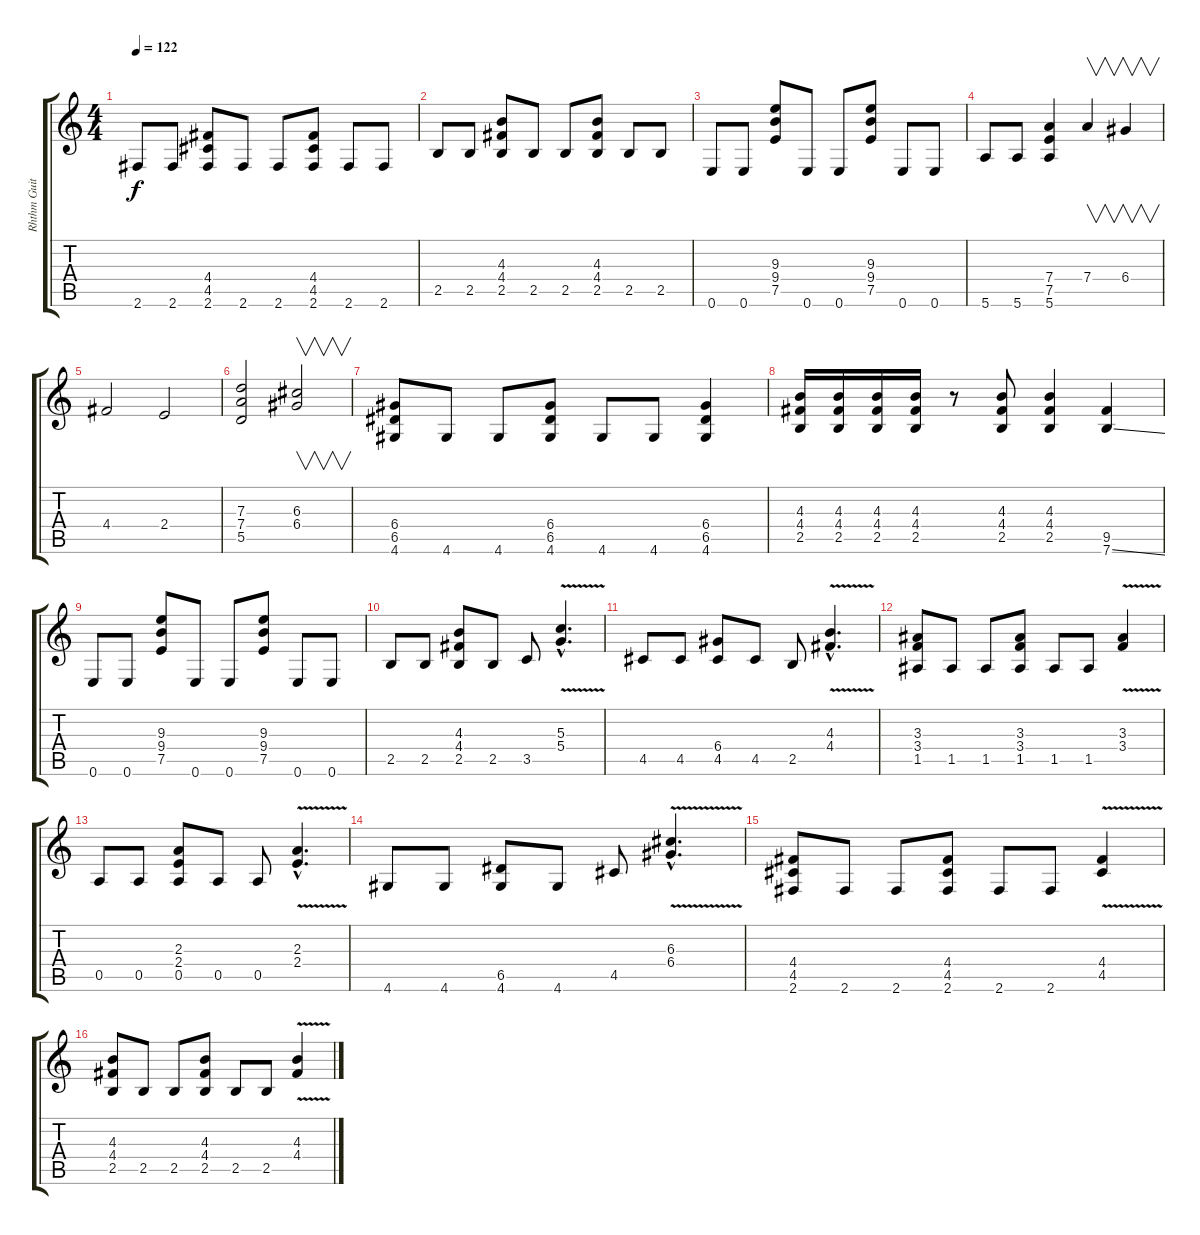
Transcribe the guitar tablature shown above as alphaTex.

\track ("Rhthm Guitar" "Rhthm Guit") {instrument acousticbass}
\staff {score tabs}
\tuning (E4 B3 G3 D3 A2 E2) {hide}
\ts (4 4)
\tempo 122
\clef g2
\ks c
2.6.8{dy f} 2.6.8 (4.4 4.5 2.6).8 2.6.8 2.6.8 (4.4 4.5 2.6).8 2.6.8 2.6.8 |
2.5.8 2.5.8 (4.3 4.4 2.5).8 2.5.8 2.5.8 (4.3 4.4 2.5).8 2.5.8 2.5.8 |
0.6.8 0.6.8 (9.3 9.4 7.5).8 0.6.8 0.6.8 (9.3 9.4 7.5).8 0.6.8 0.6.8 |
5.6.8 5.6.8 (7.4 7.5 5.6).4 7.4.4{v} 6.4.4{v} |
4.4.2 2.4.2 |
(7.3 7.4 5.5).2 (6.3 6.4).2{v} |
(6.4 6.5 4.6).8 4.6.8 4.6.8 (6.4 6.5 4.6).8 4.6.8 4.6.8 (6.4 6.5 4.6).4 |
(4.3 4.4 2.5).16 (4.3 4.4 2.5).16 (4.3 4.4 2.5).16 (4.3 4.4 2.5).16 r.8 (4.3 4.4 2.5).8 (4.3 4.4 2.5).4 (9.5 7.6{ss}).4 |
0.6.8 0.6.8 (9.3 9.4 7.5).8 0.6.8 0.6.8 (9.3 9.4 7.5).8 0.6.8 0.6.8 |
2.5.8 2.5.8 (4.3 4.4 2.5).8 2.5.8 3.5.8 (5.3{v hac} 5.4{v hac}).4{d} |
4.5.8 4.5.8 (6.4 4.5).8 4.5.8 2.5.8 (4.3{v hac} 4.4{v hac}).4{d} |
(3.3 3.4 1.5).8 1.5.8 1.5.8 (3.3 3.4 1.5).8 1.5.8 1.5.8 (3.3{v} 3.4{v}).4 |
0.5.8 0.5.8 (2.3 2.4 0.5).8 0.5.8 0.5.8 (2.3{v hac} 2.4{v hac}).4{d} |
4.6.8 4.6.8 (6.5 4.6).8 4.6.8 4.5.8 (6.3{v hac} 6.4{v hac}).4{d} |
(4.4 4.5 2.6).8 2.6.8 2.6.8 (4.4 4.5 2.6).8 2.6.8 2.6.8 (4.4{v} 4.5{v}).4 |
(4.3 4.4 2.5).8 2.5.8 2.5.8 (4.3 4.4 2.5).8 2.5.8 2.5.8 (4.3{v} 4.4{v}).4
